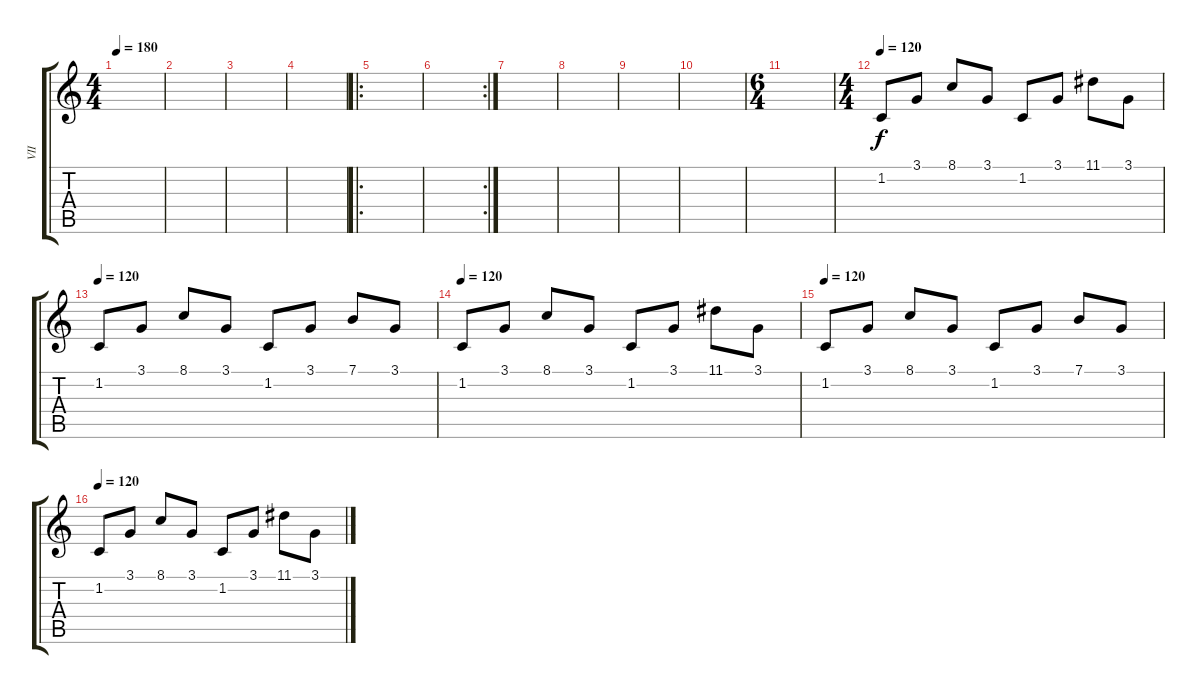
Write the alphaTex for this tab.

\track ("VII" "VII") {instrument tubularbells}
\staff {score tabs}
\tuning (E4 B3 G3 D3 A2 E2) {hide}
\ts (4 4)
\tempo 180
\clef g2
\ks c
|
|
|
|
\ro
|
\rc 2
|
|
|
|
|
\ts (6 4)
|
\ts (4 4)
\tempo 120
1.2.8 3.1.8 8.1.8 3.1.8 1.2.8 3.1.8 11.1.8 3.1.8 |
\tempo 120
1.2.8 3.1.8 8.1.8 3.1.8 1.2.8 3.1.8 7.1.8 3.1.8 |
\tempo 120
1.2.8 3.1.8 8.1.8 3.1.8 1.2.8 3.1.8 11.1.8 3.1.8 |
\tempo 120
1.2.8 3.1.8 8.1.8 3.1.8 1.2.8 3.1.8 7.1.8 3.1.8 |
\tempo 120
1.2.8 3.1.8 8.1.8 3.1.8 1.2.8 3.1.8 11.1.8 3.1.8
